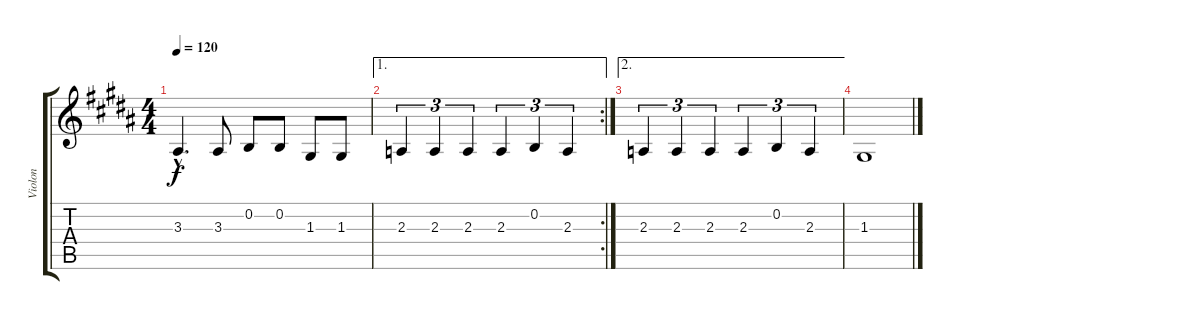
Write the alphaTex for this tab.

\track ("Violon" "Violon") {instrument violin}
\staff {score tabs}
\tuning (E4 B3 G3 D3 A2 E2) {hide}
\ts (4 4)
\tempo 120
\clef g2
\ks b
3.3{hac}.4{d dy f} 3.3.8 0.2.8 0.2.8 1.3.8 1.3.8 |
\ae 1
\rc 2
2.3.4{tu (3 2)} 2.3.4{tu (3 2)} 2.3.4{tu (3 2)} 2.3.4{tu (3 2)} 0.2.4{tu (3 2)} 2.3.4{tu (3 2)} |
\ae 2
2.3.4{tu (3 2)} 2.3.4{tu (3 2)} 2.3.4{tu (3 2)} 2.3.4{tu (3 2)} 0.2.4{tu (3 2)} 2.3.4{tu (3 2)} |
1.3.1
